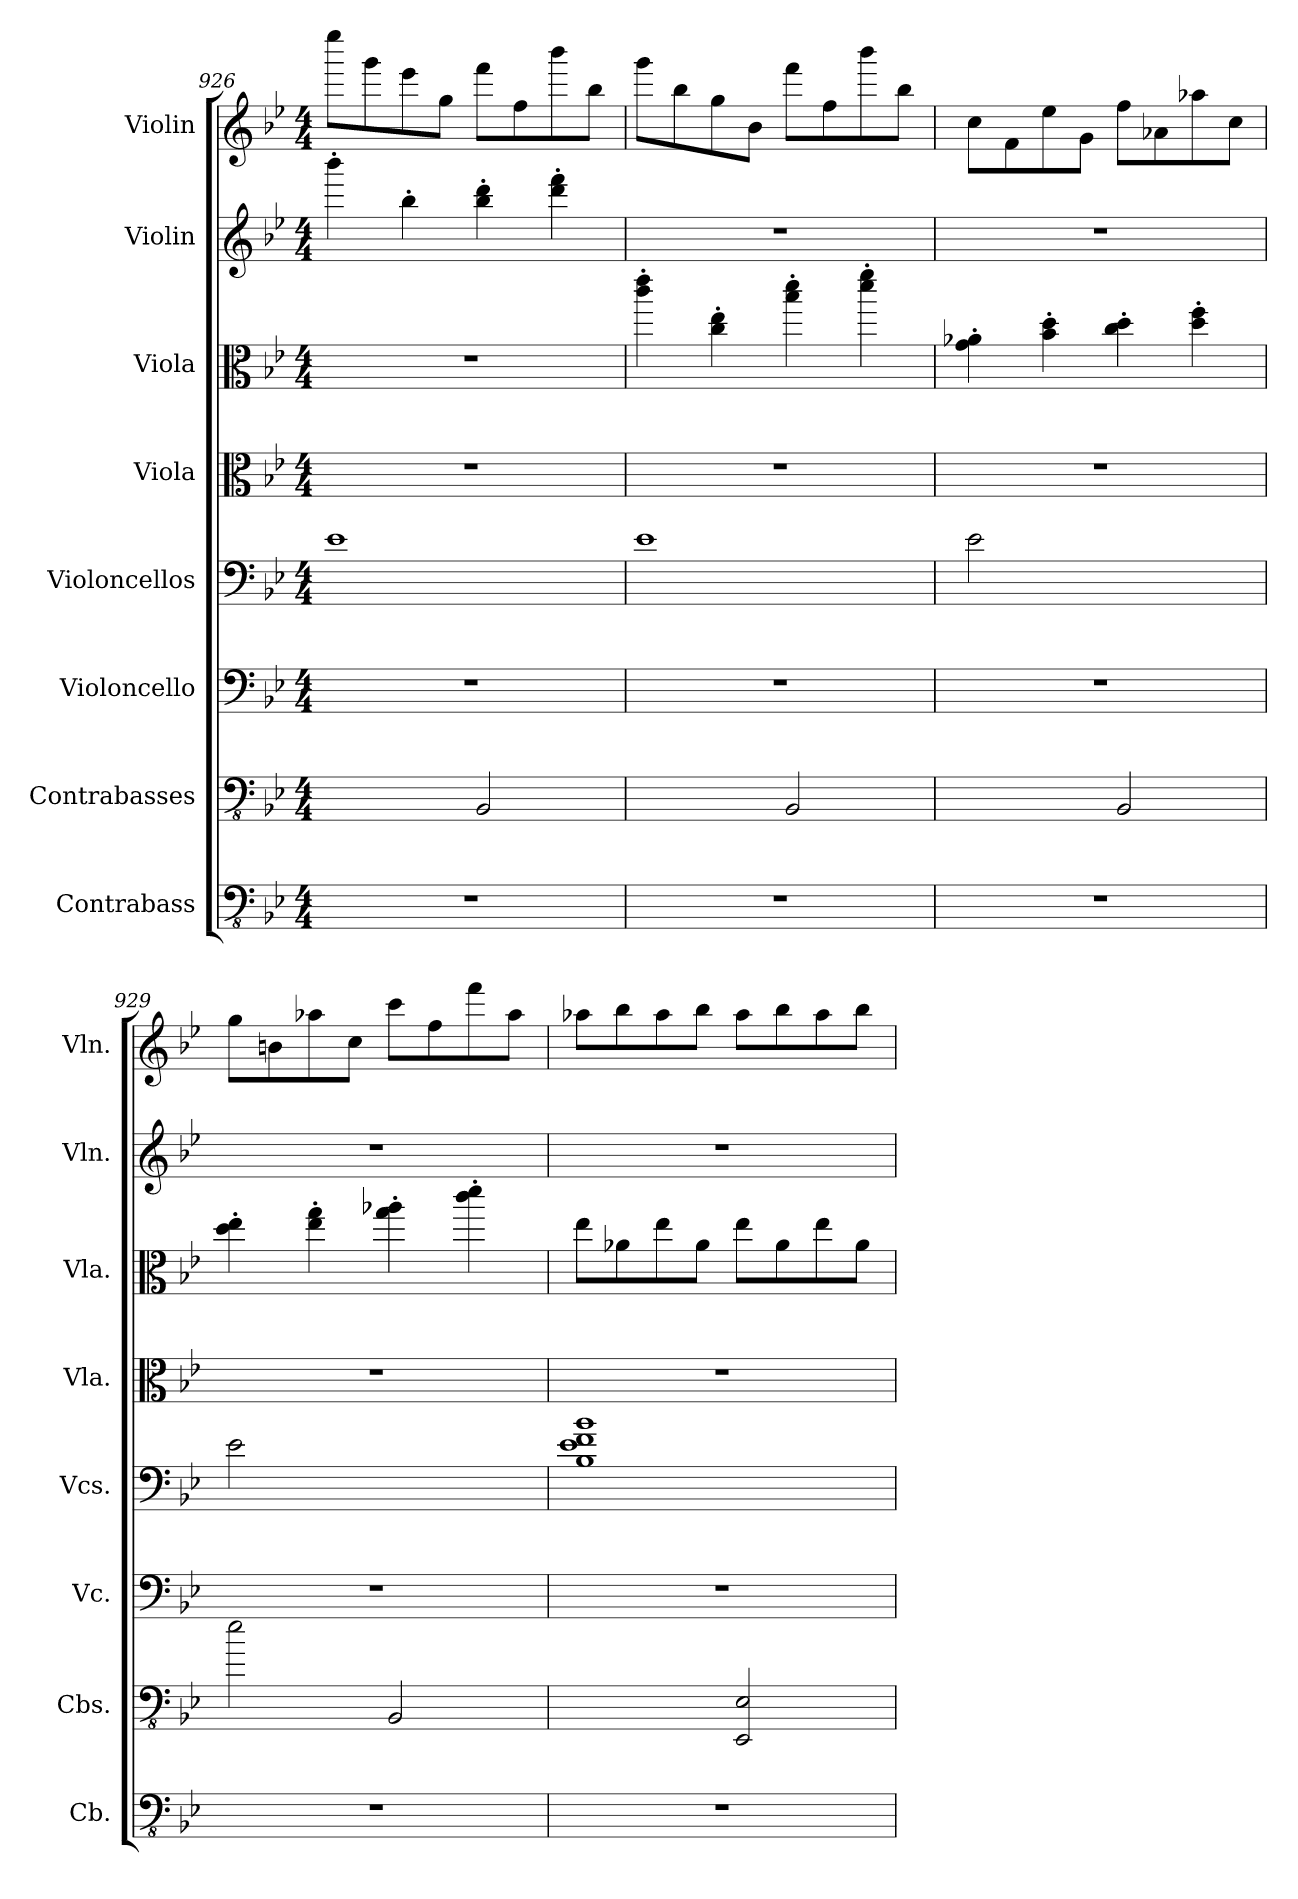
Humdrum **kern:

**kern	**kern	**kern	**kern	**kern	**kern	**kern	**kern
*part8	*part7	*part6	*part5	*part4	*part3	*part2	*part1
*staff8	*staff7	*staff6	*staff5	*staff4	*staff3	*staff2	*staff1
*I"Contrabass	*I"Contrabasses	*I"Violoncello	*I"Violoncellos	*I"Viola	*I"Viola	*I"Violin	*I"Violin
*I'Cb.	*I'Cbs.	*I'Vc.	*I'Vcs.	*I'Vla.	*I'Vla.	*I'Vln.	*I'Vln.
!!LO:PB:g=z
*clefFv4	*clefFv4	*clefF4	*clefF4	*clefC3	*clefC3	*clefG2	*clefG2
*ITrd7c12	*	*	*	*	*	*	*
*k[b-e-]	*k[b-e-]	*k[b-e-]	*k[b-e-]	*k[b-e-]	*k[b-e-]	*k[b-e-]	*k[b-e-]
*M4/4	*M4/4	*M4/4	*M4/4	*M4/4	*M4/4	*M4/4	*M4/4
=926	=926	=926	=926	=926	=926	=926	=926
1r	2ryy	1r	1e-	1r	1r	4bbb-'\	8eeee-\L
.	.	.	.	.	.	.	8ggg\
.	.	.	.	.	.	4bb-'\	8eee-\
.	.	.	.	.	.	.	8gg\J
.	2BBB-/	.	.	.	.	4bb-\' 4ddd\'	8fff\L
.	.	.	.	.	.	.	8ff\
.	.	.	.	.	.	4ddd\' 4fff\'	8bbb-\
.	.	.	.	.	.	.	8bb-\J
=927	=927	=927	=927	=927	=927	=927	=927
1r	2ryy	1r	1e-	1r	4ccc\' 4eee-\'	1r	8ggg\L
.	.	.	.	.	.	.	8bb-\
.	.	.	.	.	4cc\' 4ee-\'	.	8gg\
.	.	.	.	.	.	.	8b-\J
.	2BBB-/	.	.	.	4bb-\' 4ddd\'	.	8fff\L
.	.	.	.	.	.	.	8ff\
.	.	.	.	.	4ddd\' 4fff\'	.	8bbb-\
.	.	.	.	.	.	.	8bb-\J
=928	=928	=928	=928	=928	=928	=928	=928
1r	2ryy	1r	2e-\	1r	4g\' 4a-X\'	1r	8cc\L
.	.	.	.	.	.	.	8f\
.	.	.	.	.	4b-\' 4dd\'	.	8ee-\
.	.	.	.	.	.	.	8g\J
.	2BBB-/	.	2ryy	.	4cc\' 4dd\'	.	8ff\L
.	.	.	.	.	.	.	8a-X\
.	.	.	.	.	4dd\' 4ff\'	.	8aa-X\
.	.	.	.	.	.	.	8cc\J
=929	=929	=929	=929	=929	=929	=929	=929
1r	2e-\	1r	2e-\	1r	4dd\' 4ee-\'	1r	8gg\L
.	.	.	.	.	.	.	8bn\
.	.	.	.	.	4ee-\' 4gg\'	.	8aa-X\
.	.	.	.	.	.	.	8cc\J
.	2BBB-/	.	2ryy	.	4gg\' 4aa-X\'	.	8ccc\L
.	.	.	.	.	.	.	8ff\
.	.	.	.	.	4ccc\' 4ddd\'	.	8fff\
.	.	.	.	.	.	.	8aa-\J
!!LO:PB:g=z
=930	=930	=930	=930	=930	=930	=930	=930
1r	2ryy	1r	1B- 1e- 1f 1b-	1r	8ee-\L	1r	8aa-X\L
.	.	.	.	.	8a-X\	.	8bb-\
.	.	.	.	.	8ee-\	.	8aa-\
.	.	.	.	.	8a-\J	.	8bb-\J
.	2EEE-/ 2EE-/	.	.	.	8ee-\L	.	8aa-\L
.	.	.	.	.	8a-\	.	8bb-\
.	.	.	.	.	8ee-\	.	8aa-\
.	.	.	.	.	8a-\J	.	8bb-\J
=	=	=	=	=	=	=	=
*-	*-	*-	*-	*-	*-	*-	*-
